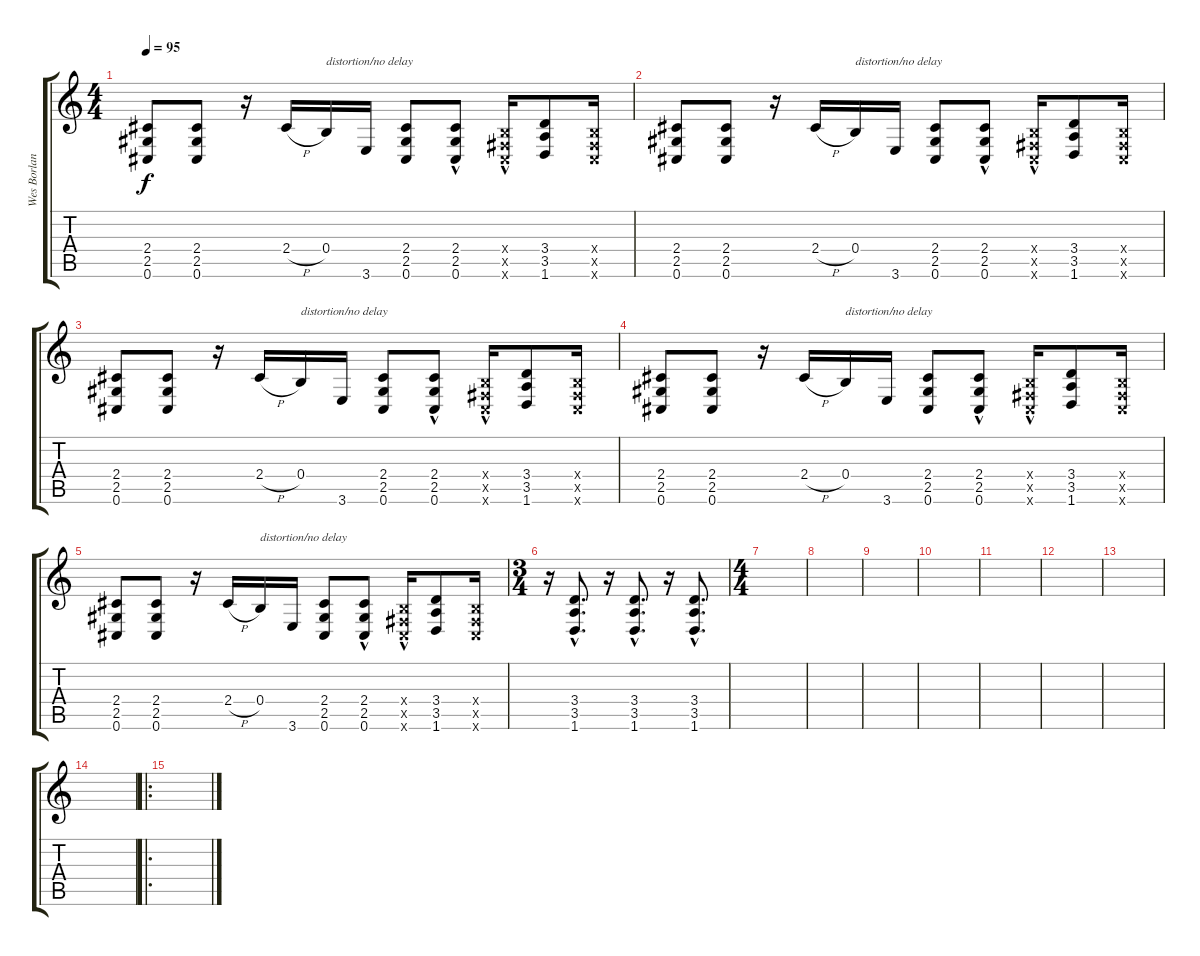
\track ("Wes Borland (2nd Guitar)" "Wes Borlan") {instrument overdrivenguitar}
\staff {score tabs}
\tuning (Db4 Ab3 E3 B2 Gb2 Db2) {hide}
\ts (4 4)
\tempo 95
\clef g2
\ks c
(2.4 2.5 0.6).8{dy f instrument distortionguitar} (2.4 2.5 0.6).8 r.16 2.4{h}.16 0.4.16{txt "distortion/no delay"} 3.6.16 (2.4 2.5 0.6).8 (2.4{hac} 2.5 0.6).8 (0.4{x} 0.5{x} 0.6{hac x}).16 (3.4 3.5 1.6).8 (0.4{x} 0.5{x} 0.6{x}).16 |
(2.4 2.5 0.6).8{instrument distortionguitar} (2.4 2.5 0.6).8 r.16 2.4{h}.16 0.4.16{txt "distortion/no delay"} 3.6.16 (2.4 2.5 0.6).8 (2.4{hac} 2.5 0.6).8 (0.4{x} 0.5{x} 0.6{hac x}).16 (3.4 3.5 1.6).8 (0.4{x} 0.5{x} 0.6{x}).16 |
(2.4 2.5 0.6).8{instrument distortionguitar} (2.4 2.5 0.6).8 r.16 2.4{h}.16 0.4.16{txt "distortion/no delay"} 3.6.16 (2.4 2.5 0.6).8 (2.4{hac} 2.5 0.6).8 (0.4{x} 0.5{x} 0.6{hac x}).16 (3.4 3.5 1.6).8 (0.4{x} 0.5{x} 0.6{x}).16 |
(2.4 2.5 0.6).8{instrument distortionguitar} (2.4 2.5 0.6).8 r.16 2.4{h}.16 0.4.16{txt "distortion/no delay"} 3.6.16 (2.4 2.5 0.6).8 (2.4{hac} 2.5 0.6).8 (0.4{x} 0.5{x} 0.6{hac x}).16 (3.4 3.5 1.6).8 (0.4{x} 0.5{x} 0.6{x}).16 |
(2.4 2.5 0.6).8{instrument distortionguitar} (2.4 2.5 0.6).8 r.16 2.4{h}.16 0.4.16{txt "distortion/no delay"} 3.6.16 (2.4 2.5 0.6).8 (2.4{hac} 2.5 0.6).8 (0.4{x} 0.5{x} 0.6{hac x}).16 (3.4 3.5 1.6).8 (0.4{x} 0.5{x} 0.6{x}).16 |
\ts (3 4)
r.16{instrument distortionguitar} (3.4{hac} 3.5{hac} 1.6{hac}).8{d} r.16 (3.4{hac} 3.5{hac} 1.6{hac}).8{d} r.16 (3.4{hac} 3.5{hac} 1.6{hac}).8{d} |
\ts (4 4)
|
|
|
|
|
|
|
|
\ro
